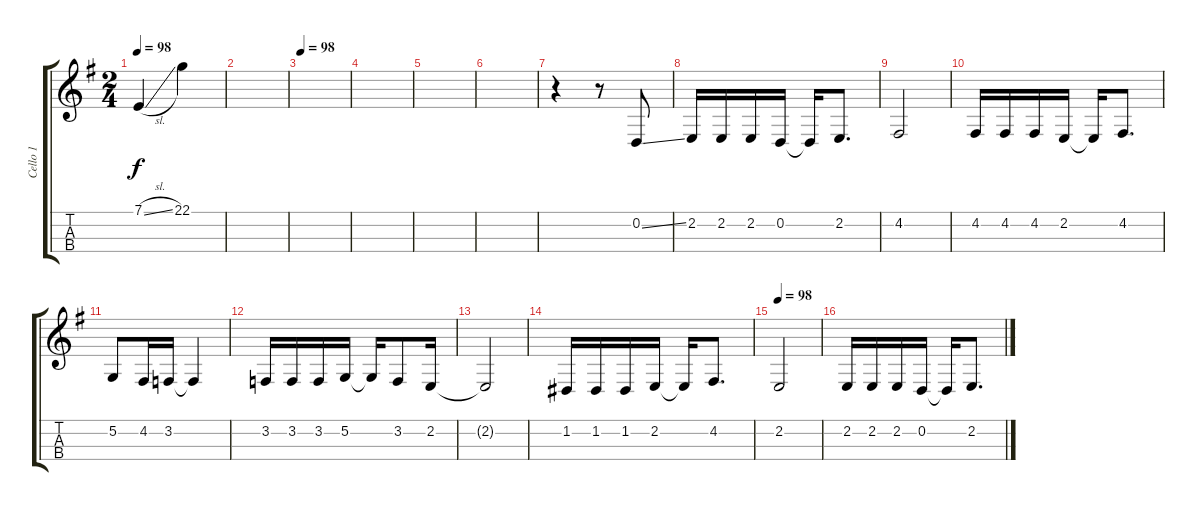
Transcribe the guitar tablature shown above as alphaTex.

\track ("Cello 1" "Cello 1") {instrument cello}
\staff {score tabs}
\tuning (A3 D3 G2 C2) {hide}
\ts (2 4)
\tempo 98
\clef g2
\ks g
7.1{sl t}.4{dy f} 22.1.4 |
|
\tempo 98
|
|
|
|
r.4 r.8 0.2{ss}.8 |
2.2.16 2.2.16 2.2.16 0.2.16 0.2{t}.16 2.2.8{d} |
4.2.2 |
4.2.16 4.2.16 4.2.16 2.2.16 2.2{t}.16 4.2.8{d} |
5.2.8 4.2.16 3.2.16 3.2{t}.4 |
3.2.16 3.2.16 3.2.16 5.2.16 5.2{t}.16 3.2.8 2.2.16 |
2.2{t}.2 |
1.2.16 1.2.16 1.2.16 2.2.16 2.2{t}.16 4.2.8{d} |
\tempo 98
2.2.2 |
2.2.16 2.2.16 2.2.16 0.2.16 0.2{t}.16 2.2.8{d}
